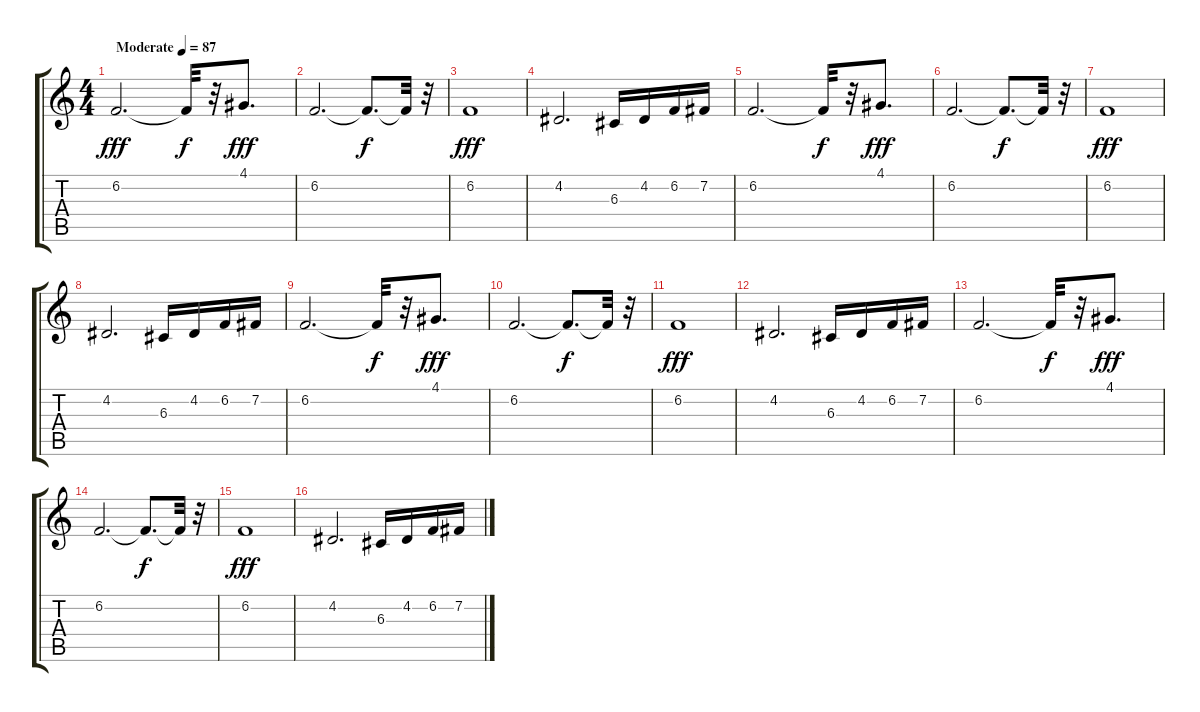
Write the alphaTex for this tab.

\track (" " " ") {instrument mutedtrumpet}
\staff {score tabs}
\tuning (E4 B3 G3 D3 A2 E2) {hide}
\ts (4 4)
\tempo (87 "Moderate")
\clef g2
\ks c
6.2.2{d dy fff instrument mutedtrumpet} 6.2{t}.32{dy f} r.32 4.1.8{d dy fff} |
6.2.2{d} 6.2{t}.8{d dy f} 6.2{t}.32 r.32 |
6.2.1{dy fff} |
4.2.2{d} 6.3.16 4.2.16 6.2.16 7.2.16 |
6.2.2{d} 6.2{t}.32{dy f} r.32 4.1.8{d dy fff} |
6.2.2{d} 6.2{t}.8{d dy f} 6.2{t}.32 r.32 |
6.2.1{dy fff} |
4.2.2{d} 6.3.16 4.2.16 6.2.16 7.2.16 |
6.2.2{d} 6.2{t}.32{dy f} r.32 4.1.8{d dy fff} |
6.2.2{d} 6.2{t}.8{d dy f} 6.2{t}.32 r.32 |
6.2.1{dy fff} |
4.2.2{d} 6.3.16 4.2.16 6.2.16 7.2.16 |
6.2.2{d} 6.2{t}.32{dy f} r.32 4.1.8{d dy fff} |
6.2.2{d} 6.2{t}.8{d dy f} 6.2{t}.32 r.32 |
6.2.1{dy fff} |
4.2.2{d} 6.3.16 4.2.16 6.2.16 7.2.16
